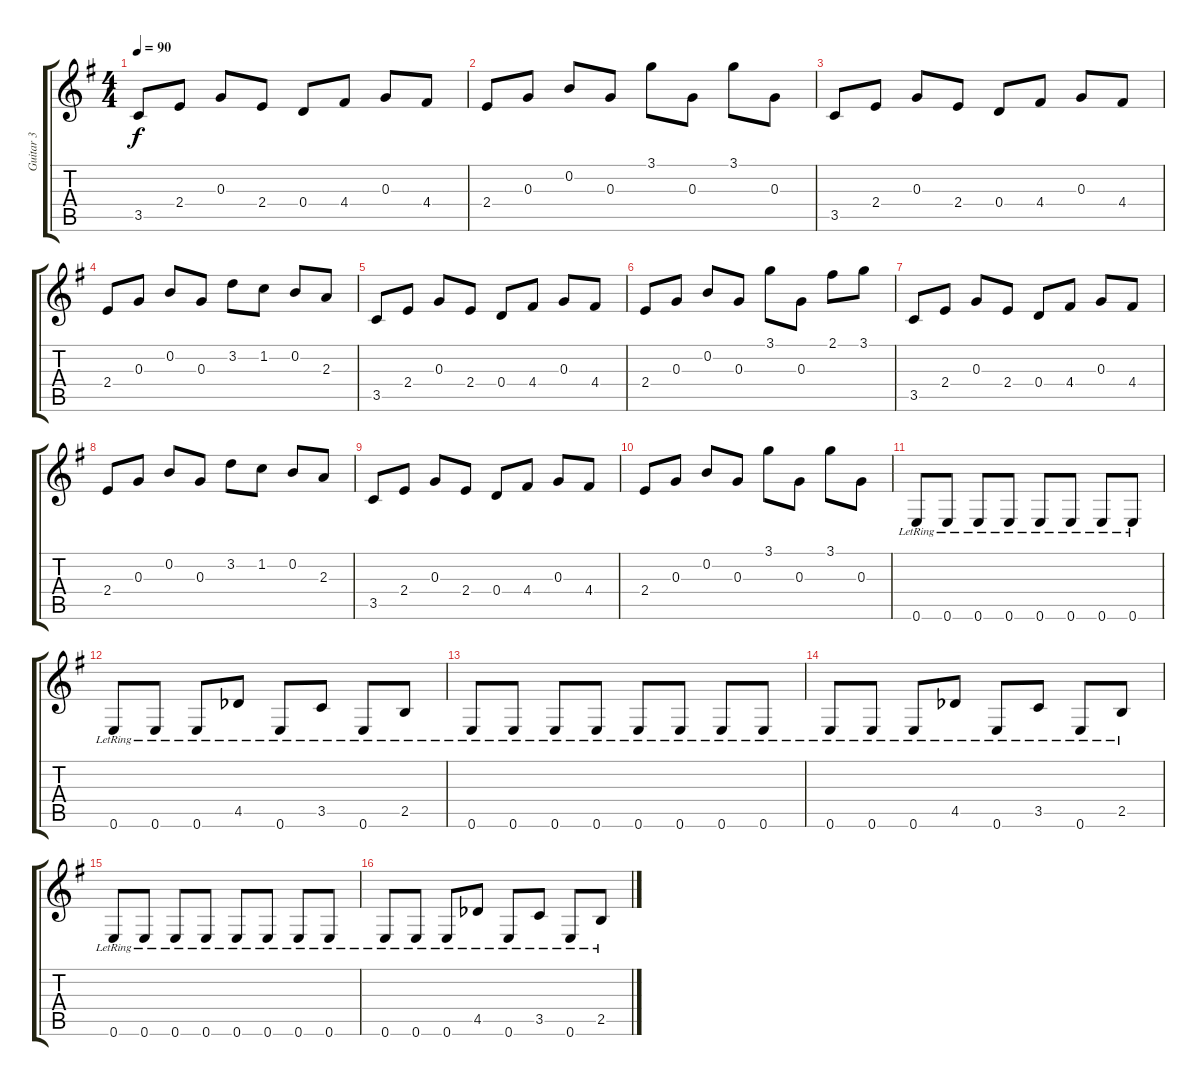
\track ("Guitar 3" "Guitar 3") {instrument acousticguitarnylon}
\staff {score tabs}
\tuning (E4 B3 G3 D3 A2 E2) {hide}
\ts (4 4)
\tempo 90
\clef g2
\ks g
3.5.8{dy f} 2.4.8 0.3.8 2.4.8 0.4.8 4.4.8 0.3.8 4.4.8 |
2.4.8 0.3.8 0.2.8 0.3.8 3.1.8 0.3.8 3.1.8 0.3.8 |
3.5.8 2.4.8 0.3.8 2.4.8 0.4.8 4.4.8 0.3.8 4.4.8 |
2.4.8 0.3.8 0.2.8 0.3.8 3.2.8 1.2.8 0.2.8 2.3.8 |
3.5.8 2.4.8 0.3.8 2.4.8 0.4.8 4.4.8 0.3.8 4.4.8 |
2.4.8 0.3.8 0.2.8 0.3.8 3.1.8 0.3.8 2.1.8 3.1.8 |
3.5.8 2.4.8 0.3.8 2.4.8 0.4.8 4.4.8 0.3.8 4.4.8 |
2.4.8 0.3.8 0.2.8 0.3.8 3.2.8 1.2.8 0.2.8 2.3.8 |
3.5.8 2.4.8 0.3.8 2.4.8 0.4.8 4.4.8 0.3.8 4.4.8 |
2.4.8 0.3.8 0.2.8 0.3.8 3.1.8 0.3.8 3.1.8 0.3.8 |
0.6{lr}.8 0.6{lr}.8 0.6{lr}.8 0.6{lr}.8 0.6{lr}.8 0.6{lr}.8 0.6{lr}.8 0.6{lr}.8 |
0.6{lr}.8 0.6{lr}.8 0.6{lr}.8 4.5{lr acc b}.8 0.6{lr}.8 3.5{lr}.8 0.6{lr}.8 2.5{lr}.8 |
0.6{lr}.8 0.6{lr}.8 0.6{lr}.8 0.6{lr}.8 0.6{lr}.8 0.6{lr}.8 0.6{lr}.8 0.6{lr}.8 |
0.6{lr}.8 0.6{lr}.8 0.6{lr}.8 4.5{lr acc b}.8 0.6{lr}.8 3.5{lr}.8 0.6{lr}.8 2.5{lr}.8 |
0.6{lr}.8 0.6{lr}.8 0.6{lr}.8 0.6{lr}.8 0.6{lr}.8 0.6{lr}.8 0.6{lr}.8 0.6{lr}.8 |
0.6{lr}.8 0.6{lr}.8 0.6{lr}.8 4.5{lr acc b}.8 0.6{lr}.8 3.5{lr}.8 0.6{lr}.8 2.5{lr}.8
